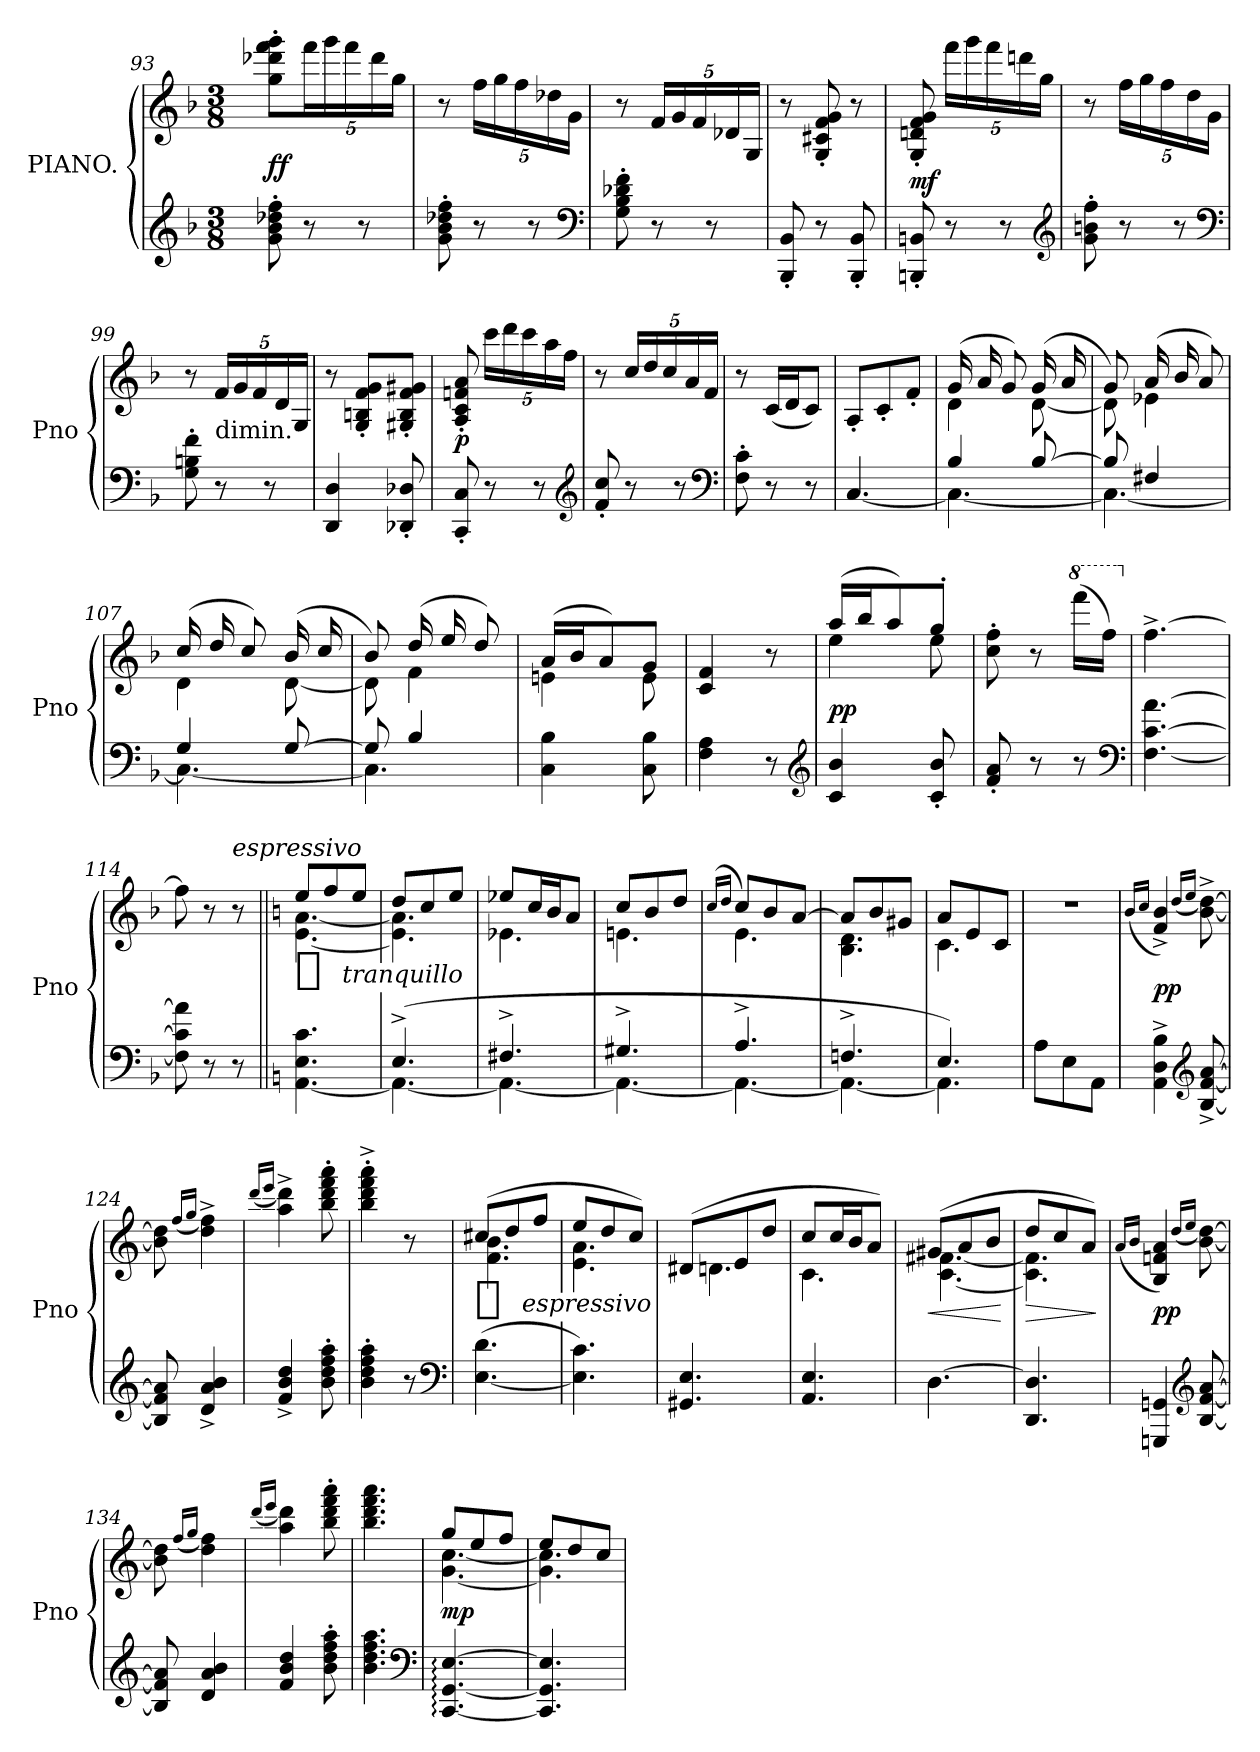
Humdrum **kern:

**kern	**kern	**dynam
*part1	*part1	*part1
*staff2	*staff1	*staff1/2
*I"PIANO.	*	*
*I'Pno	*	*
*clefG2	*clefG2	*
*k[b-]	*k[b-]	*
*F:	*F:	*
*M3/8	*M3/8	*
=93	=93	=93
8g'\ 8b-'\ 8dd-X'\ 8ff'\	8gg'\ 8ddd-X'\ 8fff'\ 8ggg'\L	ff
8r	20fff\L	.
.	20ggg\	.
.	20fff\	.
8r	.	.
.	20ddd-\	.
.	20gg\JJ	.
=94	=94	=94
8g'\ 8b-'\ 8dd-X'\ 8ff'\	8r	.
8r	20ff\LL	.
.	20gg\	.
.	20ff\	.
8r	.	.
.	20dd-X\	.
.	20g\JJ	.
*clefF4	*	*
=95	=95	=95
8G'\ 8B-'\ 8d-X'\ 8f'\	8r	.
8r	20f/LL	.
.	20g/	.
.	20f/	.
8r	.	.
.	20d-X/	.
.	20G/JJ	.
=96	=96	=96
8BBB-'/ 8BB-'/	8r	.
8r	8G'/ 8c#X'/ 8f'/ 8g'/	.
8BBB-'/ 8BB-'/	8r	.
=97	=97	=97
8BBBn'/ 8BBn'/	8G'/ 8dn'/ 8f'/ 8g'/	mf
8r	20fff\LL	.
.	20ggg\	.
.	20fff\	.
8r	.	.
.	20dddn\	.
.	20gg\JJ	.
*clefG2	*	*
=98	=98	=98
8g'\ 8bn'\ 8ff'\	8r	.
8r	20ff\LL	.
.	20gg\	.
.	20ff\	.
8r	.	.
.	20dd\	.
.	20g\JJ	.
*clefF4	*	*
=99	=99	=99
8G'\ 8Bn'\ 8f'\	8r	.
!	!LO:TX:c:t=dimin.	!
8r	20f/LL	.
.	20g/	.
.	20f/	.
8r	.	.
.	20d/	.
.	20G/JJ	.
=100	=100	=100
4DD/ 4D/	8r	.
.	8G'/ 8Bn'/ 8f'/ 8g'/L	.
8DD-X'/ 8D-X'/	8G#X'/ 8B'/ 8f'/ 8g#X'/J	.
=101	=101	=101
8CC'/ 8C'/	8A'/ 8c'/ 8fn'/ 8a'/	p
8r	20ccc\LL	.
.	20ddd\	.
.	20ccc\	.
8r	.	.
.	20aa\	.
.	20ff\JJ	.
*clefG2	*	*
=102	=102	=102
8f'/ 8cc'/	8r	.
8r	20cc/LL	.
.	20dd/	.
.	20cc/	.
8r	.	.
.	20a/	.
.	20f/JJ	.
*clefF4	*	*
=103	=103	=103
8F'\ 8c'\	8r	.
8r	(16c/LL	.
.	16d/J	.
8r	8c/J)	.
=104	=104	=104
[4.C/	8A'/L	.
.	8c'/	.
.	8f'/J	.
=105	=105	=105
*^	*^	*
4B-/	4.C\_	(16g/	4d\	.
.	.	16a/	.	.
.	.	8g/)	.	.
[8B-/	.	(16g/	[8d\	.
.	.	16a/	.	.
=106	=106	=106	=106	=106
8B-/]	4.C\_	8g/)	8d\]	.
4F#X/	.	(16a/	4e-X\	.
.	.	16b-/	.	.
.	.	8a/)	.	.
=107	=107	=107	=107	=107
4G/	4.C\_	(16cc/	4d\	.
.	.	16dd/	.	.
.	.	8cc/)	.	.
[8G/	.	(16b-/	[8d\	.
.	.	16cc/	.	.
=108	=108	=108	=108	=108
8G/]	4.C\]	8b-/)	8d\]	.
4B-/	.	(16dd/	4f\	.
.	.	16ee/	.	.
.	.	8dd/)	.	.
*v	*v	*	*	*
=109	=109	=109	=109
4C\ 4B-\	(16a/LL	4en\	.
.	16b-/J	.	.
.	8a/)	.	.
8C\ 8B-\	8g/J	8e\	.
*	*v	*v	*
=110	=110	=110
4F\ 4A\	4c/ 4f/	.
8r	8r	.
*clefG2	*	*
=111	=111	=111
*	*^	*
4c/ 4b-/	(16aa/LL	4ee\	pp
.	16bb-/J	.	.
.	8aa/)	.	.
8c'/ 8b-'/	8gg'/J	8ee\	.
*	*v	*v	*
=112	=112	=112
8f'/ 8a'/	8cc'\ 8ff'\	.
8r	8r	.
*	*8va	*
8r	(16ffff\LL	.
.	16fff\JJ)	.
*clefF4	*	*
=113	=113	=113
*	*X8va	*
[4.F\ [4.c\ [4.a\	[4.ff^\	.
=114	=114	=114
8F]\ 8c]\ 8a]\	8ff\]	.
8r	8r	.
!	!LO:TX:a:i:t=espressivo	!
8r	8r	.
=115||	=115||	=115||
*k[]	*k[]	*
*	*^	*
!	!	!	!LO:DY:t=%s tranquillo
[4.AA\ 4.E\ 4.c\	8ee/L	[4.e\ [4.a\	mp
.	8ff/	.	.
.	8ee/J	.	.
=116	=116	=116	=116
*^	*	*	*
(4.E^/	4.AA\_	8dd/L	4.e]\ 4.a]\	.
.	.	8cc/	.	.
.	.	8ee/J	.	.
=117	=117	=117	=117	=117
4.F#X^/	4.AA\_	8ee-X/L	4.e-X\	.
.	.	16cc/L	.	.
.	.	16b/J	.	.
.	.	8a/J	.	.
=118	=118	=118	=118	=118
4.G#X^/	4.AA\_	8cc/L	4.en\	.
.	.	8b/	.	.
.	.	8dd/J	.	.
=119	=119	=119	=119	=119
.	.	(<16qqcc/LL	.	.
.	.	16qqdd/JJ	.	.
4.A^/	4.AA\_	8cc/L)	4.e\	.
.	.	8b/	.	.
.	.	[8a/J	.	.
=120	=120	=120	=120	=120
4.Fn^/	4.AA\_	8a/L]	4.B\ 4.d\	.
.	.	8b/	.	.
.	.	8g#X/J	.	.
=121	=121	=121	=121	=121
4.E/)	4.AA\]	8a/L	4.c\	.
.	.	8e/	.	.
.	.	8c/J	.	.
*v	*v	*	*	*
*	*v	*v	*
=122	=122	=122
8A\L	4.r	.
8E\	.	.
8AA\J	.	.
=123	=123	=123
.	(16qqb/LL	.
.	16qqcc/JJ	.
4AA^\ 4D^\ 4B^\	4f^>/ 4b^>/)	pp
*clefG2	*	*
.	(16qqdd/LL	.
.	16qqee/JJ	.
[8B^/ [8f^/ [8a^/	[8b^\ [8dd^\)	.
=124	=124	=124
8B]/ 8f]/ 8a]/	8b]\ 8dd]\	.
.	(16qqff/LL	.
.	16qqgg/JJ	.
4d^>/ 4a^>/ 4b^>/	4dd^\ 4ff^\)	.
=125	=125	=125
.	(16qqddd/LL	.
.	16qqeee/JJ	.
4f^>/ 4b^>/ 4dd^>/	4aa^\ 4ddd^\)	.
8b'\ 8dd'\ 8ff'\ 8aa'\	8bb'\ 8ddd'\ 8fff'\ 8aaa'\	.
=126	=126	=126
4b'\ 4dd'\ 4ff'\ 4aa'\	4bb'^<\ 4ddd'^<\ 4fff'^<\ 4aaa'^<\	.
8r	8r	.
*clefF4	*	*
=127	=127	=127
*	*^	*
!	!	!	!LO:DY:t=%s espressivo
([4.E\ 4.d\	(8cc#X/L	4.f\ 4.b\	mp
.	8dd/	.	.
.	8ff/J	.	.
=128	=128	=128	=128
4.E]\ 4.c\)	8ee/L	4.e\ 4.a\	.
.	8dd/	.	.
.	8cc/J)	.	.
=129	=129	=129	=129
4.GG#X/ 4.E/	(8d#X/L	4.dn\	.
.	8e/	.	.
.	8dd/J	.	.
=130	=130	=130	=130
4.AA/ 4.E/	8cc/L	4.c\	.
.	16cc/L	.	.
.	16b/J	.	.
.	8a/J)	.	.
=131	=131	=131	=131
[4.D\	(8g#X/L	[4.c\ [4.f#X\	<
.	8a/	.	.
.	8b/J	.	.
*	*v	*v	*
.	.	[
=132	=132	=132
*	*^	*
4.DD/ 4.D]/	8dd/L	4.c]\ 4.f#]\	>
.	8cc/	.	.
.	8a/J)	.	.
*	*v	*v	*
.	.	]
=133	=133	=133
.	(16qqa/LL	.
.	16qqb/JJ	.
4GGGn/ 4GGn/	4B/ 4fn/ 4a/)	pp
*clefG2	*	*
.	(16qqdd/LL	.
.	16qqee/JJ	.
[8B/ [8f/ [8a/	[8b\ [8dd\)	.
=134	=134	=134
8B]/ 8f]/ 8a]/	8b]\ 8dd]\	.
.	(16qqff/LL	.
.	16qqgg/JJ	.
4d/ 4a/ 4b/	4dd\ 4ff\)	.
=135	=135	=135
.	(16qqddd/LL	.
.	16qqeee/JJ	.
4f/ 4b/ 4dd/	4aa\ 4ddd\)	.
8b'\ 8dd'\ 8ff'\ 8aa'\	8bb'\ 8ddd'\ 8fff'\ 8aaa'\	.
=136	=136	=136
4.b\ 4.dd\ 4.ff\ 4.aa\	4.bb\ 4.ddd\ 4.fff\ 4.aaa\	.
*clefF4	*	*
=137	=137	=137
*	*^	*
[4.CC:/ [4.GG:/ [4.E:/	8gg/L	[4.g\ [4.cc\	mp
.	8ee/	.	.
.	8ff/J	.	.
=138	=138	=138	=138
4.CC]/ 4.GG]/ 4.E]/	8ee/L	4.g]\ 4.cc]\	.
.	8dd/	.	.
.	8cc/J	.	.
*	*v	*v	*
=	=	=
*-	*-	*-
